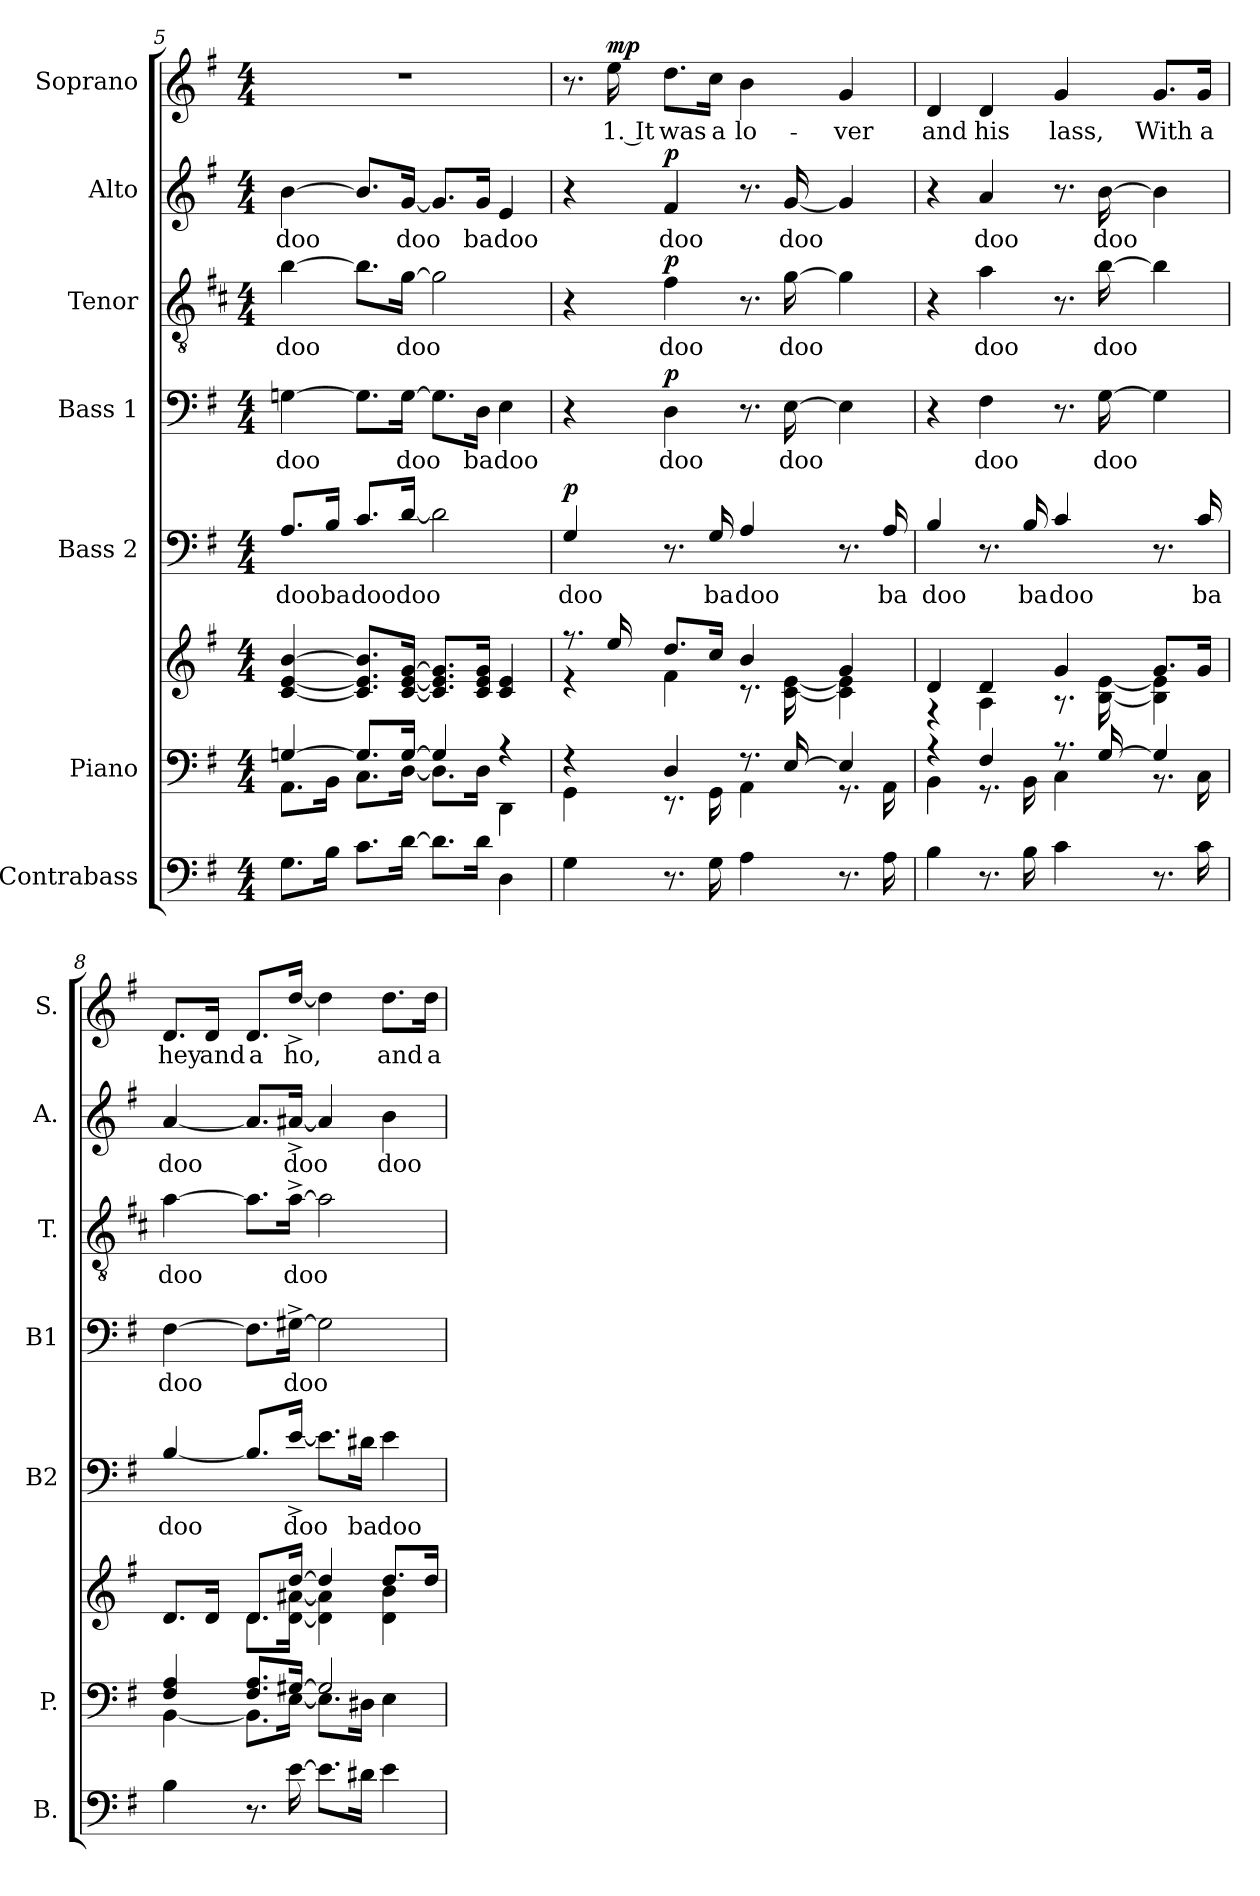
**kern	**kern	**kern	**kern	**text	**dynam	**kern	**text	**dynam	**kern	**text	**dynam	**kern	**text	**dynam	**kern	**text	**dynam
*part7	*part6	*part6	*part5	*part5	*part5	*part4	*part4	*part4	*part3	*part3	*part3	*part2	*part2	*part2	*part1	*part1	*part1
*staff8	*staff7	*staff6	*staff5	*staff5	*staff5	*staff4	*staff4	*staff4	*staff3	*staff3	*staff3	*staff2	*staff2	*staff2	*staff1	*staff1	*staff1
*I"Contrabass	*I"Piano	*	*I"Bass 2	*	*	*I"Bass 1	*	*	*I"Tenor	*	*	*I"Alto	*	*	*I"Soprano	*	*
*I'B.	*I'P.	*	*I'B2	*	*	*I'B1	*	*	*I'T.	*	*	*I'A.	*	*	*I'S.	*	*
!!LO:PB:g=z
*clefF4	*clefF4	*clefG2	*clefF4	*	*	*clefF4	*	*	*clefGv2	*	*	*clefG2	*	*	*clefG2	*	*
*	*	*	*ITrd12c21	*	*	*	*	*	*ITrd4c7	*	*	*	*	*	*	*	*
*k[f#]	*k[f#]	*k[f#]	*k[f#]	*	*	*k[f#]	*	*	*k[f#]	*	*	*k[f#]	*	*	*k[f#]	*	*
*M4/4	*M4/4	*M4/4	*M4/4	*	*	*M4/4	*	*	*M4/4	*	*	*M4/4	*	*	*M4/4	*	*
=5	=5	=5	=5	=5	=5	=5	=5	=5	=5	=5	=5	=5	=5	=5	=5	=5	=5
*	*^	*	*	*	*	*	*	*	*	*	*	*	*	*	*	*	*
!	!	!	!	!	!LO:LY:b	!	!	!LO:LY:b	!	!	!LO:LY:b	!	!	!LO:LY:b	!	!	!	!
8.G\L	[4Gn/	8.AA\L	[4c/ [4e/ [4b/	8.AA/L	doo	.	[4Gn\	doo	.	[4e\	doo	.	[4b\	doo	.	1r	.	.
!	!	!	!	!	!LO:LY:b	!	!	!	!	!	!	!	!	!	!	!	!	!
16B\Jk	.	16BB\Jk	.	16BB/Jk	ba	.	.	.	.	.	.	.	.	.	.	.	.	.
!	!	!	!	!	!LO:LY:b	!	!	!	!	!	!	!	!	!	!	!	!	!
8.c\L	8.G/L]	8.C\L	8.c/] 8.e/] 8.b/]L	8.C/L	doo	.	8.G\L]	.	.	8.e\L]	.	.	8.b/L]	.	.	.	.	.
!	!	!	!	!	!LO:LY:b	!	!	!LO:LY:b	!	!	!LO:LY:b	!	!	!LO:LY:b	!	!	!	!
[16d\Jk	[16G/Jk	[16D\Jk	[16c/ [16e/ [16g/Jk	[16D/Jk	doo	.	[16G\Jk	doo	.	[16c\Jk	doo	.	[16g/Jk	doo	.	.	.	.
8.d\L]	4G/]	8.D\L]	8.c/] 8.e/] 8.g/]L	2D\]	.	.	8.G\L]	.	.	2c\]	.	.	8.g/L]	.	.	.	.	.
!	!	!	!	!	!	!	!	!LO:LY:b	!	!	!	!	!	!LO:LY:b	!	!	!	!
16d\Jk	.	16D\Jk	16c/ 16e/ 16g/Jk	.	.	.	16D\Jk	ba	.	.	.	.	16g/Jk	ba	.	.	.	.
!	!	!	!	!	!	!	!	!LO:LY:b	!	!	!	!	!	!LO:LY:b	!	!	!	!
4D\	4r	4DD\	4c/ 4e/	.	.	.	4E\	doo	.	.	.	.	4e/	doo	.	.	.	.
=6	=6	=6	=6	=6	=6	=6	=6	=6	=6	=6	=6	=6	=6	=6	=6	=6	=6	=6
*	*	*	*^	*	*	*	*	*	*	*	*	*	*	*	*	*	*	*
!	!	!	!	!	!	!LO:LY:b	!LO:DY:b	!	!	!	!	!	!	!	!	!	!	!	!
4G\	4r	4GG\	8.r	4r	4GG/	doo	p	4r	.	.	4r	.	.	4r	.	.	8.r	.	.
!	!	!	!	!	!	!	!	!	!	!	!	!	!	!	!	!	!	!LO:LY:b	!LO:DY:b
.	.	.	16ee/	.	.	.	.	.	.	.	.	.	.	.	.	.	16ee\	1. It	mp
!	!	!	!	!	!	!	!	!	!LO:LY:b	!LO:DY:b	!	!LO:LY:b	!LO:DY:b	!	!LO:LY:b	!LO:DY:b	!	!LO:LY:b	!
8.r	4D/	8.r	8.dd/L	4f#\	8.r	.	.	4D\	doo	p	4B\	doo	p	4f#/	doo	p	8.dd\L	was	.
!	!	!	!	!	!	!LO:LY:b	!	!	!	!	!	!	!	!	!	!	!	!LO:LY:b	!
16G\	.	16GG\	16cc/Jk	.	16GG/	ba	.	.	.	.	.	.	.	.	.	.	16cc\Jk	a	.
!	!	!	!	!	!	!LO:LY:b	!	!	!	!	!	!	!	!	!	!	!	!LO:LY:b	!
4A\	8.r	4AA\	4b/	8.r	4AA/	doo	.	8.r	.	.	8.r	.	.	8.r	.	.	4b\	lo-	.
!	!	!	!	!	!	!	!	!	!LO:LY:b	!	!	!LO:LY:b	!	!	!LO:LY:b	!	!	!	!
.	[16E/	.	.	[16c\ [16e\	.	.	.	[16E\	doo	.	[16c\	doo	.	[16g/	doo	.	.	.	.
!	!	!	!	!	!	!	!	!	!	!	!	!	!	!	!	!	!	!LO:LY:b	!
8.r	4E/]	8.r	4g/	4c\] 4e\]	8.r	.	.	4E\]	.	.	4c\]	.	.	4g/]	.	.	4g/	-ver	.
!	!	!	!	!	!	!LO:LY:b	!	!	!	!	!	!	!	!	!	!	!	!	!
16A\	.	16AA\	.	.	16AA/	ba	.	.	.	.	.	.	.	.	.	.	.	.	.
=7	=7	=7	=7	=7	=7	=7	=7	=7	=7	=7	=7	=7	=7	=7	=7	=7	=7	=7	=7
!	!	!	!	!	!	!LO:LY:b	!	!	!	!	!	!	!	!	!	!	!	!LO:LY:b	!
4B\	4r	4BB\	4d/	4r	4BB/	doo	.	4r	.	.	4r	.	.	4r	.	.	4d/	and	.
!	!	!	!	!	!	!	!	!	!LO:LY:b	!	!	!LO:LY:b	!	!	!LO:LY:b	!	!	!LO:LY:b	!
8.r	4F#/	8.r	4d/	4A\	8.r	.	.	4F#\	doo	.	4d\	doo	.	4a/	doo	.	4d/	his	.
!	!	!	!	!	!	!LO:LY:b	!	!	!	!	!	!	!	!	!	!	!	!	!
16B\	.	16BB\	.	.	16BB/	ba	.	.	.	.	.	.	.	.	.	.	.	.	.
!	!	!	!	!	!	!LO:LY:b	!	!	!	!	!	!	!	!	!	!	!	!LO:LY:b	!
4c\	8.r	4C\	4g/	8.r	4C/	doo	.	8.r	.	.	8.r	.	.	8.r	.	.	4g/	lass,	.
!	!	!	!	!	!	!	!	!	!LO:LY:b	!	!	!LO:LY:b	!	!	!LO:LY:b	!	!	!	!
.	[16G/	.	.	[16B\ [16e\	.	.	.	[16G\	doo	.	[16e\	doo	.	[16b\	doo	.	.	.	.
!	!	!	!	!	!	!	!	!	!	!	!	!	!	!	!	!	!	!LO:LY:b	!
8.r	4G/]	8.r	8.g/L	4B\] 4e\]	8.r	.	.	4G\]	.	.	4e\]	.	.	4b\]	.	.	8.g/L	With	.
!	!	!	!	!	!	!LO:LY:b	!	!	!	!	!	!	!	!	!	!	!	!LO:LY:b	!
16c\	.	16C\	16g/Jk	.	16C/	ba	.	.	.	.	.	.	.	.	.	.	16g/Jk	a	.
=8	=8	=8	=8	=8	=8	=8	=8	=8	=8	=8	=8	=8	=8	=8	=8	=8	=8	=8	=8
!	!	!	!	!	!	!LO:LY:b	!	!	!LO:LY:b	!	!	!LO:LY:b	!	!	!LO:LY:b	!	!	!LO:LY:b	!
4B\	4F#/ 4A/	[4BB\	8.d/L	4ryy	[4BB/	doo	.	[4F#\	doo	.	[4d\	doo	.	[4a/	doo	.	8.d/L	hey	.
!	!	!	!	!	!	!	!	!	!	!	!	!	!	!	!	!	!	!LO:LY:b	!
.	.	.	16d/Jk	.	.	.	.	.	.	.	.	.	.	.	.	.	16d/Jk	and	.
!	!	!	!	!	!	!	!	!	!	!	!	!	!	!	!	!	!	!LO:LY:b	!
8.r	8.F#/ 8.A/L	8.BB\L]	8.d/L	8.d\L	8.BB/L]	.	.	8.F#\L]	.	.	8.d\L]	.	.	8.a/L]	.	.	8.d/L	a	.
!	!	!	!	!	!	!LO:LY:b	!	!	!LO:LY:b	!	!	!LO:LY:b	!	!	!LO:LY:b	!	!	!LO:LY:b	!
[16e\	[16G#X/Jk	[16E\Jk	[16dd/Jk	[16d\ [16a#X\Jk	[16E^/Jk	doo	.	[16G#X^\Jk	doo	.	[16d^\Jk	doo	.	[16a#X^/Jk	doo	.	[16dd^/Jk	ho,	.
8.e\L]	2G#/]	8.E\L]	4dd/]	4d\] 4a#\]	8.E\L]	.	.	2G#\]	.	.	2d\]	.	.	4a#/]	.	.	4dd\]	.	.
!	!	!	!	!	!	!LO:LY:b	!	!	!	!	!	!	!	!	!	!	!	!	!
16d#X\Jk	.	16D#X\Jk	.	.	16D#X\Jk	ba	.	.	.	.	.	.	.	.	.	.	.	.	.
!	!	!	!	!	!	!LO:LY:b	!	!	!	!	!	!	!	!	!LO:LY:b	!	!	!LO:LY:b	!
4e\	.	4E\	8.dd/L	4d\ 4b\	4E\	doo	.	.	.	.	.	.	.	4b\	doo	.	8.dd\L	and	.
!	!	!	!	!	!	!	!	!	!	!	!	!	!	!	!	!	!	!LO:LY:b	!
.	.	.	16dd/Jk	.	.	.	.	.	.	.	.	.	.	.	.	.	16dd\Jk	a	.
*	*v	*v	*	*	*	*	*	*	*	*	*	*	*	*	*	*	*	*	*
*	*	*v	*v	*	*	*	*	*	*	*	*	*	*	*	*	*	*	*
=	=	=	=	=	=	=	=	=	=	=	=	=	=	=	=	=	=
*-	*-	*-	*-	*-	*-	*-	*-	*-	*-	*-	*-	*-	*-	*-	*-	*-	*-
